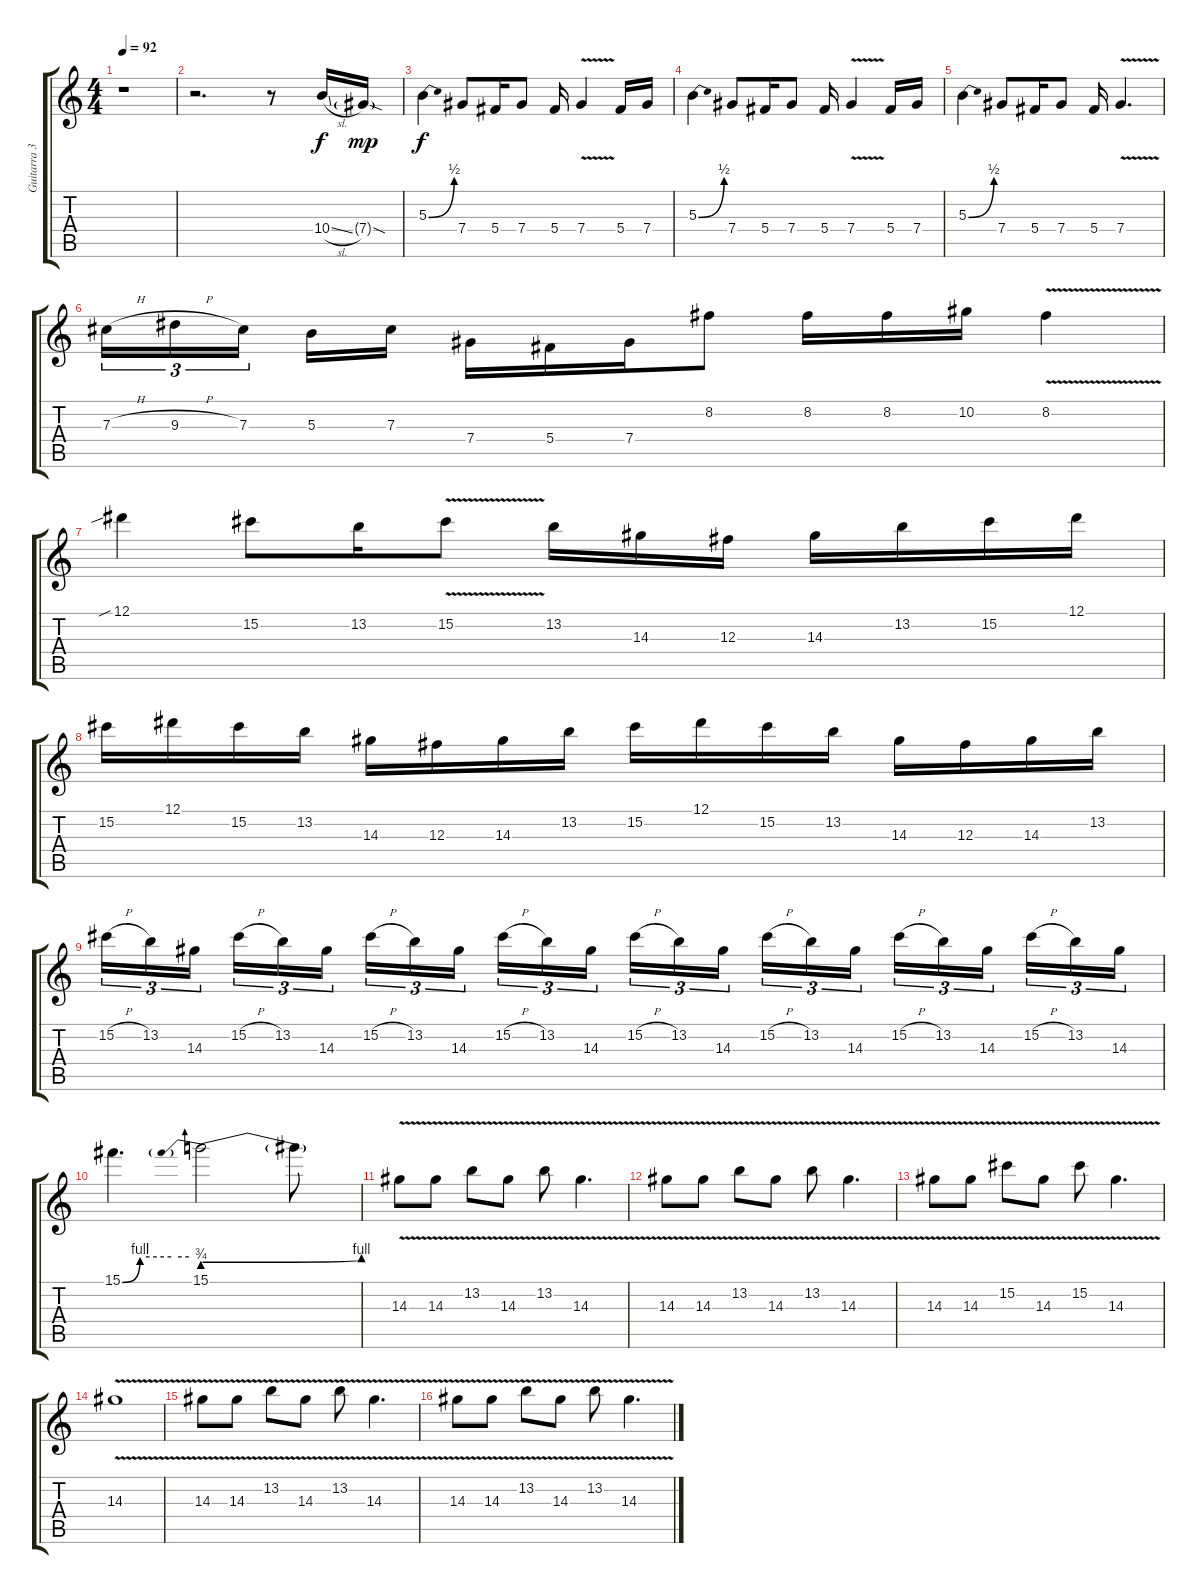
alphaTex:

\track ("Guitarra 3" "Guitarra 3") {instrument distortionguitar}
\staff {score tabs}
\tuning (Eb4 Bb3 Gb3 Db3 Ab2 Eb2) {hide}
\ts (4 4)
\tempo 92
\clef g2
\ks c
r.1{dy f} |
r.2{d} r.8 10.4{sl}.16{volume 16 instrument distortionguitar} 7.4{sod g}.16{dy mp} |
5.3{be (bend 0 0 60 2)}.4{dy f} 7.4.8 5.4.16 7.4.8 5.4.16 7.4{v}.4 5.4.16 7.4.16 |
5.3{be (bend 0 0 60 2)}.4 7.4.8 5.4.16 7.4.8 5.4.16 7.4{v}.4 5.4.16 7.4.16 |
5.3{be (bend 0 0 60 2)}.4 7.4.8 5.4.16 7.4.8 5.4.16 7.4{v}.4{d} |
7.3{h}.16{tu (3 2)} 9.3{h}.16{tu (3 2)} 7.3.16{tu (3 2) beam splitsecondary} 5.3.16 7.3.16 7.4.16 5.4.16 7.4.16 8.2.8 8.2.16 8.2.16 10.2.16 8.2{v}.4 |
12.1{sib}.4 15.2.8 13.2.16 15.2{v}.8 13.2.16 14.3.16 12.3.16 14.3.16 13.2.16 15.2.16 12.1.16 |
15.2.16 12.1.16 15.2.16 13.2.16 14.3.16 12.3.16 14.3.16 13.2.16 15.2.16 12.1.16 15.2.16 13.2.16 14.3.16 12.3.16 14.3.16 13.2.16 |
15.2{h}.16{tu (3 2)} 13.2.16{tu (3 2)} 14.3.16{tu (3 2) beam splitsecondary} 15.2{h}.16{tu (3 2)} 13.2.16{tu (3 2)} 14.3.16{tu (3 2)} 15.2{h}.16{tu (3 2)} 13.2.16{tu (3 2)} 14.3.16{tu (3 2) beam splitsecondary} 15.2{h}.16{tu (3 2)} 13.2.16{tu (3 2)} 14.3.16{tu (3 2)} 15.2{h}.16{tu (3 2)} 13.2.16{tu (3 2)} 14.3.16{tu (3 2) beam splitsecondary} 15.2{h}.16{tu (3 2)} 13.2.16{tu (3 2)} 14.3.16{tu (3 2)} 15.2{h}.16{tu (3 2)} 13.2.16{tu (3 2)} 14.3.16{tu (3 2) beam splitsecondary} 15.2{h}.16{tu (3 2)} 13.2.16{tu (3 2)} 14.3.16{tu (3 2)} |
15.1{be (custom 0 0 16 4 31 4 44 4 60 4)}.4{d} 15.1{be (prebendbend 0 3 60 4)}.2 15.1{t}.8 |
14.3{v}.8{volume 6 instrument fx4atmosphere} 14.3{v}.8 13.2{v}.8 14.3{v}.8 13.2{v}.8 14.3{v}.4{d} |
14.3{v}.8 14.3{v}.8 13.2{v}.8 14.3{v}.8 13.2{v}.8 14.3{v}.4{d} |
14.3{v}.8 14.3{v}.8 15.2{v}.8 14.3{v}.8 15.2{v}.8 14.3{v}.4{d} |
14.3{v}.1 |
14.3{v}.8 14.3{v}.8 13.2{v}.8 14.3{v}.8 13.2{v}.8 14.3{v}.4{d} |
14.3{v}.8 14.3{v}.8 13.2{v}.8 14.3{v}.8 13.2{v}.8 14.3{v}.4{d}
